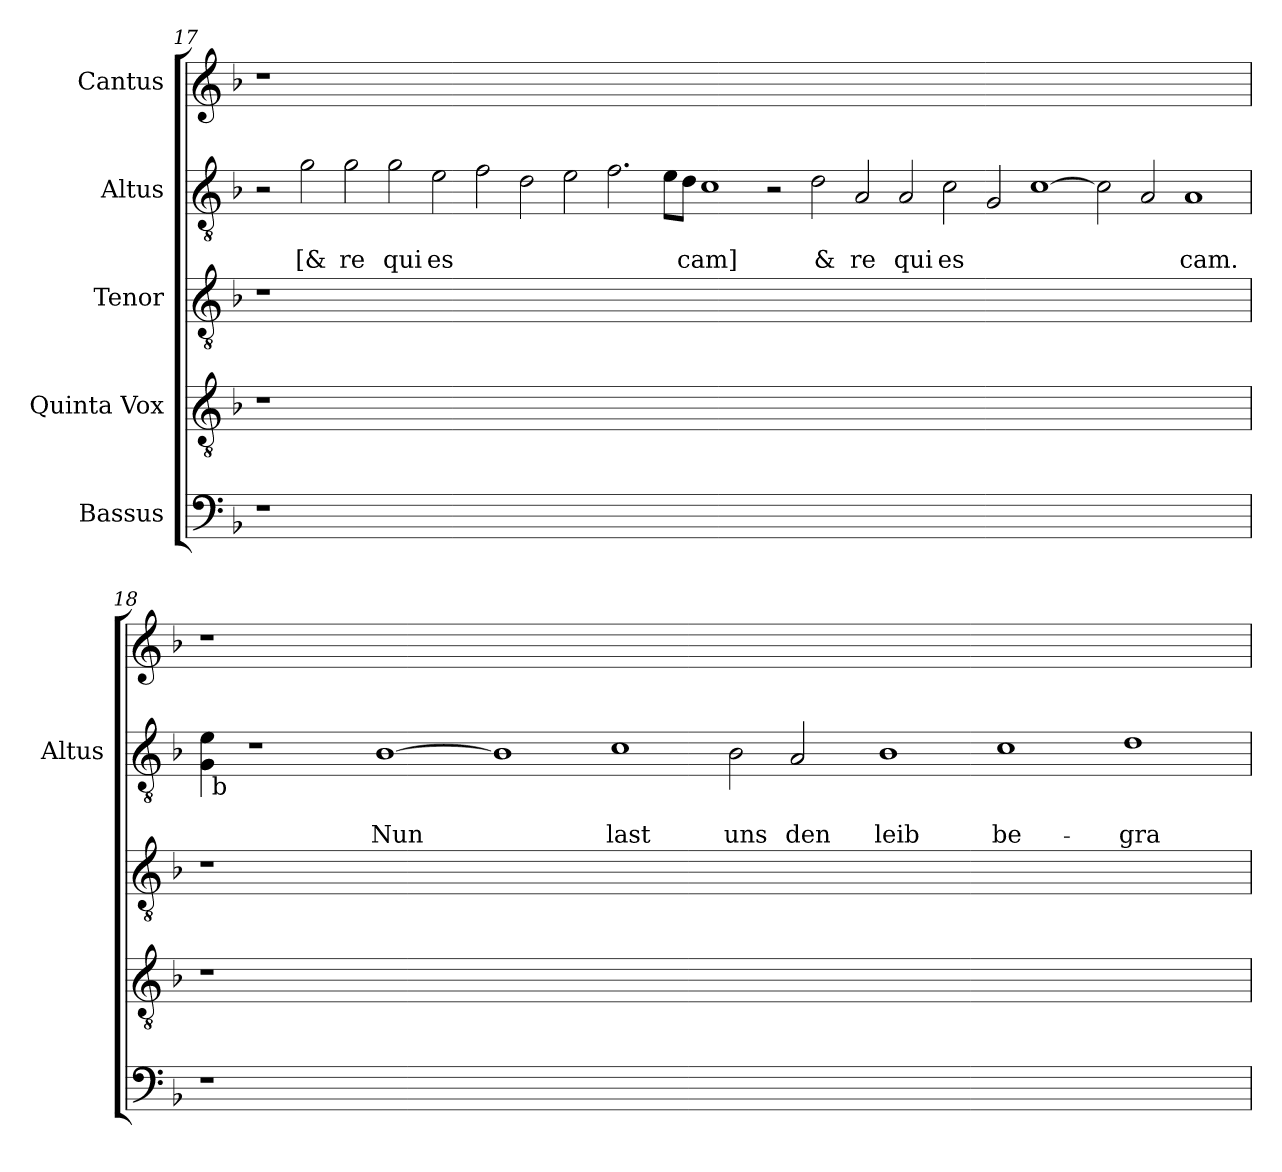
**kern	**kern	**kern	**kern	**text	**text	**kern
*part5	*part4	*part3	*part2	*part2	*part2	*part1
*staff5	*staff4	*staff3	*staff2	*staff2	*staff2	*staff1
*I"Bassus	*I"Quinta Vox	*I"Tenor	*I"Altus	*	*	*I"Cantus
*	*	*	*I'Altus	*	*	*
!!LO:LB:g=z
*clefF4	*clefGv2	*clefGv2	*clefGv2	*	*	*clefG2
*k[b-]	*k[b-]	*k[b-]	*k[b-]	*	*	*k[b-]
*F:	*F:	*F:	*F:	*	*	*F:
=17	=17	=17	=17	=17	=17	=17
1r	1r	1r	2r	.	.	1r
!	!	!	!	!	!LO:LY:b	!
.	.	.	2g\	.	[&	.
!	!	!	!	!	!LO:LY:b	!
000ryy	000ryy	000ryy	2g\	.	re	000ryy
!	!	!	!	!	!LO:LY:b	!
.	.	.	2g\	.	qui	.
!	!	!	!	!	!LO:LY:b	!
.	.	.	2e\	.	es	.
.	.	.	2f\	.	.	.
.	.	.	2d\	.	.	.
.	.	.	2e\	.	.	.
.	.	.	2.f\	.	.	.
.	.	.	8e\L	.	.	.
!	!	!	!	!	!LO:LY:b	!
.	.	.	8d\J	.	cam]	.
.	.	.	1c	.	.	.
.	.	.	2r	.	.	.
!	!	!	!	!	!LO:LY:b	!
.	.	.	2d\	.	&	.
!	!	!	!	!	!LO:LY:b	!
.	.	.	2A/	.	re	.
!	!	!	!	!	!LO:LY:b	!
.	.	.	2A/	.	qui	.
!	!	!	!	!	!LO:LY:b	!
.	.	.	2c\	.	es	.
.	.	.	2G/	.	.	.
0.ryy	0.ryy	0.ryy	[>1c	.	.	0.ryy
.	.	.	2c\]	.	.	.
.	.	.	2A/	.	.	.
!	!	!	!	!	!LO:LY:b	!
.	.	.	1A	.	cam.	.
!!LO:PB:g=z
=18	=18	=18	=18	=18	=18	=18
*	*	*	*^	*	*	*
1r	1r	1r	4G\ 4e\	32ryy	.	.	1r
!	!	!	!	!LO:TX:b:t=b	!	!	!
.	.	.	.	1ryy	.	.	.
.	.	.	1r	.	.	.	.
00ryy	00ryy	00ryy	.	.	.	.	00ryy
.	.	.	.	1ryy	.	.	.
!	!	!	!	!	!	!LO:LY:b	!
.	.	.	[<1B-	.	.	Nun	.
.	.	.	.	1ryy	.	.	.
.	.	.	1B-]	.	.	.	.
.	.	.	.	1ryy	.	.	.
!	!	!	!	!	!	!LO:LY:b	!
.	.	.	1c	.	.	last	.
.	.	.	.	1ryy	.	.	.
!	!	!	!	!	!	!LO:LY:b	!
.	.	.	2B-\	.	.	uns	.
!	!	!	!	!	!	!LO:LY:b	!
.	.	.	2A/	.	.	den	.
0ryy	0ryy	0ryy	.	.	.	.	0ryy
.	.	.	.	1ryy	.	.	.
!	!	!	!	!	!	!LO:LY:b	!
.	.	.	1B-	.	.	leib	.
.	.	.	.	1ryy	.	.	.
!	!	!	!	!	!	!LO:LY:b	!
.	.	.	1c	.	.	be-	.
1ryy	1ryy	1ryy	.	.	.	.	1ryy
.	.	.	.	1ryy	.	.	.
!	!	!	!	!	!	!LO:LY:b	!
.	.	.	1d	.	.	-gra-	.
4ryy	4ryy	4ryy	.	.	.	.	4ryy
.	.	.	.	8..ryy	.	.	.
*	*	*	*v	*v	*	*	*
=	=	=	=	=	=	=
*-	*-	*-	*-	*-	*-	*-
